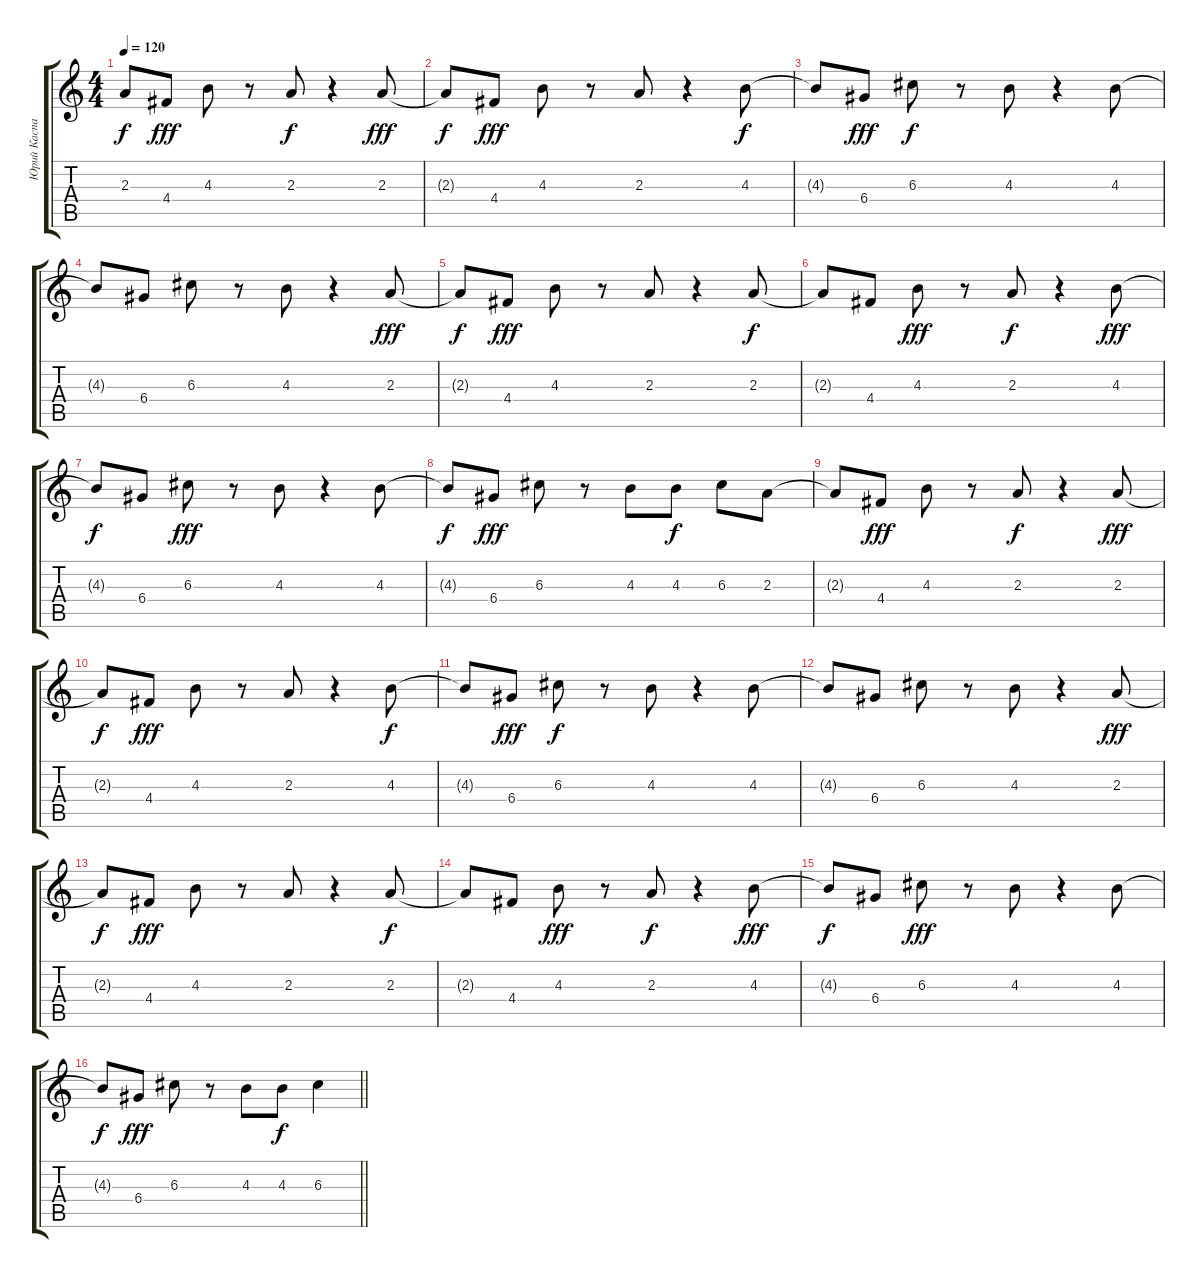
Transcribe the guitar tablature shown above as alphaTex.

\track ("Юрий Каспарян" "Юрий Каспа") {instrument electricguitarclean}
\staff {score tabs}
\tuning (E4 B3 G3 D3 A2 E2) {hide}
\ts (4 4)
\tempo 120
\clef g2
\ks c
2.3{t}.8{dy f} 4.4.8{dy fff} 4.3.8 r.8 2.3.8{dy f} r.4 2.3.8{dy fff} |
2.3{t}.8{dy f} 4.4.8{dy fff} 4.3.8 r.8 2.3.8 r.4 4.3.8{dy f} |
4.3{t}.8 6.4.8{dy fff} 6.3.8{dy f} r.8 4.3.8 r.4 4.3.8 |
4.3{t}.8 6.4.8 6.3.8 r.8 4.3.8 r.4 2.3.8{dy fff} |
2.3{t}.8{dy f} 4.4.8{dy fff} 4.3.8 r.8 2.3.8 r.4 2.3.8{dy f} |
2.3{t}.8 4.4.8 4.3.8{dy fff} r.8 2.3.8{dy f} r.4 4.3.8{dy fff} |
4.3{t}.8{dy f} 6.4.8 6.3.8{dy fff} r.8 4.3.8 r.4 4.3.8 |
4.3{t}.8{dy f} 6.4.8{dy fff} 6.3.8 r.8 4.3.8 4.3.8{dy f} 6.3.8 2.3.8 |
2.3{t}.8 4.4.8{dy fff} 4.3.8 r.8 2.3.8{dy f} r.4 2.3.8{dy fff} |
2.3{t}.8{dy f} 4.4.8{dy fff} 4.3.8 r.8 2.3.8 r.4 4.3.8{dy f} |
4.3{t}.8 6.4.8{dy fff} 6.3.8{dy f} r.8 4.3.8 r.4 4.3.8 |
4.3{t}.8 6.4.8 6.3.8 r.8 4.3.8 r.4 2.3.8{dy fff} |
2.3{t}.8{dy f} 4.4.8{dy fff} 4.3.8 r.8 2.3.8 r.4 2.3.8{dy f} |
2.3{t}.8 4.4.8 4.3.8{dy fff} r.8 2.3.8{dy f} r.4 4.3.8{dy fff} |
4.3{t}.8{dy f} 6.4.8 6.3.8{dy fff} r.8 4.3.8 r.4 4.3.8 |
\barLineRight lightlight
4.3{t}.8{dy f} 6.4.8{dy fff} 6.3.8 r.8 4.3.8 4.3.8{dy f} 6.3.4
